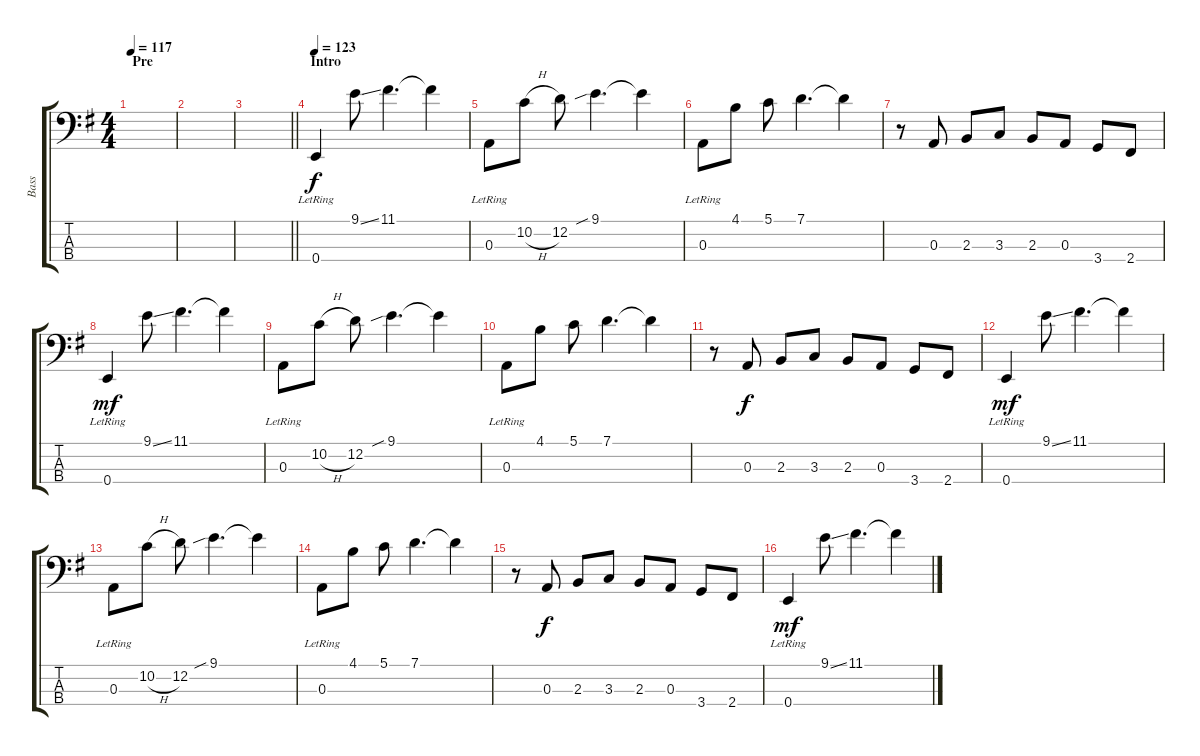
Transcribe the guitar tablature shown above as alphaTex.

\track ("Bass" "Bass") {instrument electricbassfinger}
\staff {score tabs}
\tuning (G2 D2 A1 E1) {hide}
\ts (4 4)
\section ("" "Pre")
\tempo 117
\tempo 106
\tempo 117
\clef f4
\ks g
|
|
\barLineRight lightlight
|
\section ("" "Intro")
\tempo 123
0.4{lr}.4 9.1{ss}.8 11.1.4{d} 11.1{t}.4 |
0.3{lr}.8 10.2{h}.8 12.2.8 9.1{sib}.4{d} 9.1{t}.4 |
0.3{lr}.8 4.1.8 5.1.8 7.1.4{d} 7.1{t}.4 |
r.8 0.3.8{dy f} 2.3.8 3.3.8 2.3.8 0.3.8 3.4.8 2.4.8 |
0.4{lr}.4{dy mf} 9.1{ss}.8 11.1.4{d} 11.1{t}.4 |
0.3{lr}.8 10.2{h}.8 12.2.8 9.1{sib}.4{d} 9.1{t}.4 |
0.3{lr}.8 4.1.8 5.1.8 7.1.4{d} 7.1{t}.4 |
r.8 0.3.8{dy f} 2.3.8 3.3.8 2.3.8 0.3.8 3.4.8 2.4.8 |
0.4{lr}.4{dy mf} 9.1{ss}.8 11.1.4{d} 11.1{t}.4 |
0.3{lr}.8 10.2{h}.8 12.2.8 9.1{sib}.4{d} 9.1{t}.4 |
0.3{lr}.8 4.1.8 5.1.8 7.1.4{d} 7.1{t}.4 |
r.8 0.3.8{dy f} 2.3.8 3.3.8 2.3.8 0.3.8 3.4.8 2.4.8 |
0.4{lr}.4{dy mf} 9.1{ss}.8 11.1.4{d} 11.1{t}.4
